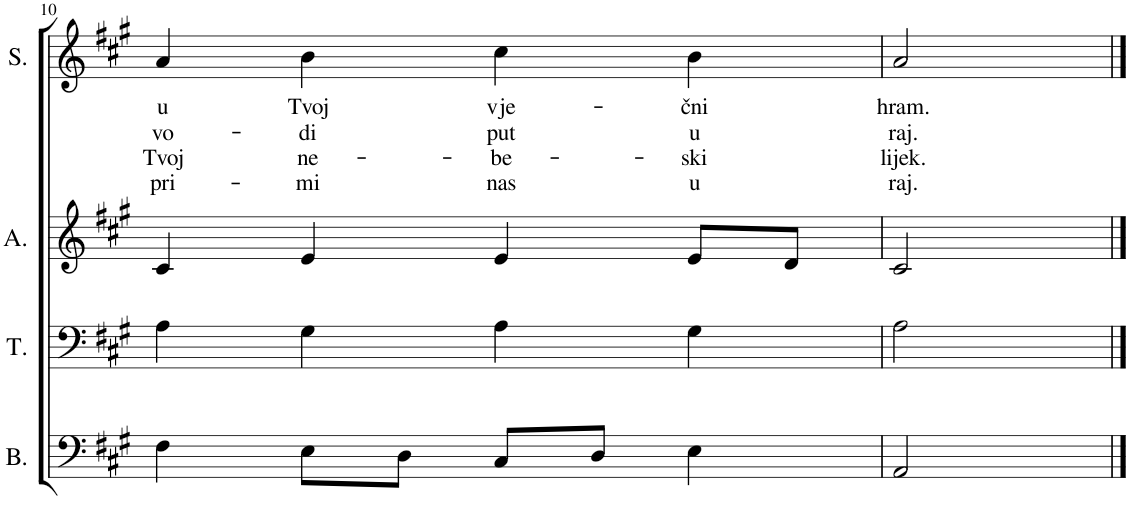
**kern	**kern	**kern	**kern	**text	**text	**text	**text
*part4	*part3	*part2	*part1	*part1	*part1	*part1	*part1
*staff4	*staff3	*staff2	*staff1	*staff1	*staff1	*staff1	*staff1
*I"Bass	*I"Tenor	*I"Alto	*I"Soprano	*	*	*	*
*I'B.	*I'T.	*I'A.	*I'S.	*	*	*	*
!!LO:PB:g=z
*clefF4	*clefF4	*clefG2	*clefG2	*	*	*	*
*k[f#c#g#]	*k[f#c#g#]	*k[f#c#g#]	*k[f#c#g#]	*	*	*	*
*M4/4	*M4/4	*M4/4	*M4/4	*	*	*	*
*met(c)	*met(c)	*met(c)	*met(c)	*	*	*	*
=10	=10	=10	=10	=10	=10	=10	=10
!	!	!	!	!LO:LY:b	!LO:LY:b	!LO:LY:b	!LO:LY:b
4F#\	4A\	4c#/	4a/	u	vo-	Tvoj	pri-
!	!	!	!	!LO:LY:b	!LO:LY:b	!LO:LY:b	!LO:LY:b
8E\L	4G#\	4e/	4b\	Tvoj	-di	ne-	-mi
8D\J	.	.	.	.	.	.	.
!	!	!	!	!LO:LY:b	!LO:LY:b	!LO:LY:b	!LO:LY:b
8C#/L	4A\	4e/	4cc#\	vje-	put	-be-	nas
8D/J	.	.	.	.	.	.	.
!	!	!	!	!LO:LY:b	!LO:LY:b	!LO:LY:b	!LO:LY:b
4E\	4G#\	8e/L	4b\	-čni	u	-ski	u
.	.	8d/J	.	.	.	.	.
=11	=11	=11	=11	=11	=11	=11	=11
!	!	!	!	!LO:LY:b	!LO:LY:b	!LO:LY:b	!LO:LY:b
2AA/	2A\	2c#/	2a/	hram.	raj.	lijek.	raj.
==	==	==	==	==	==	==	==
*-	*-	*-	*-	*-	*-	*-	*-
